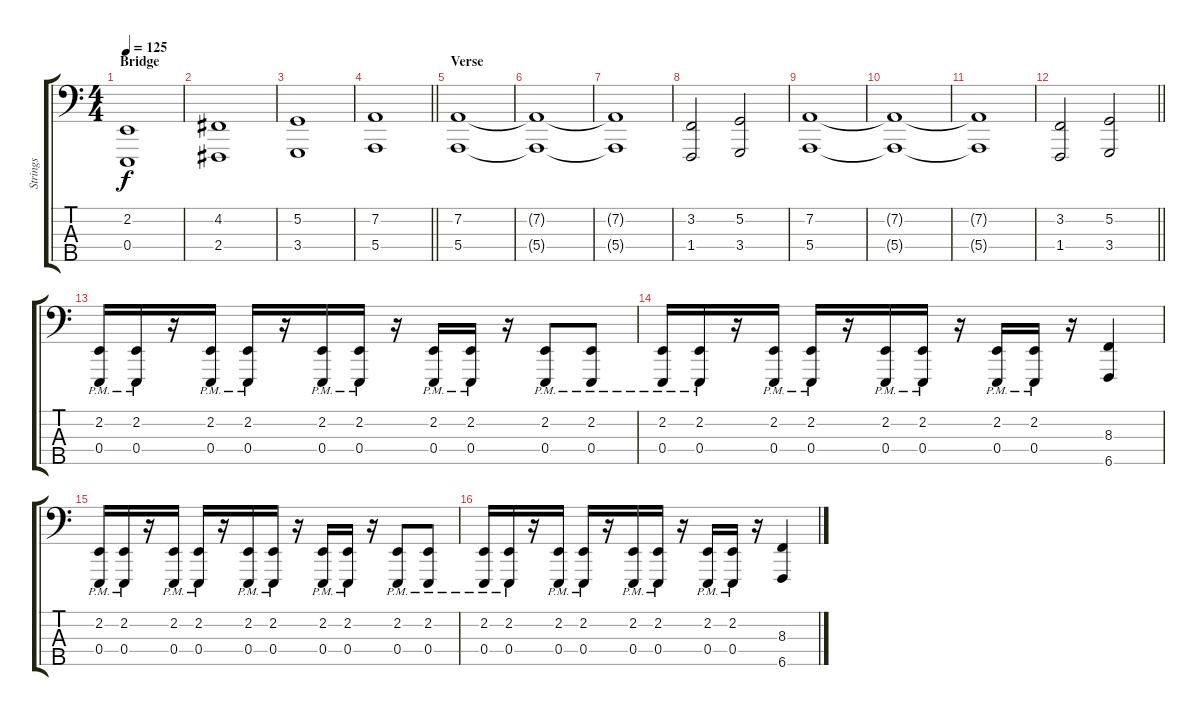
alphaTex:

\track ("Strings" "Strings") {instrument stringensemble1}
\staff {score tabs}
\tuning (G2 D2 A1 E1 B0) {hide}
\ts (4 4)
\section ("" "Bridge ")
\tempo 125
\clef f4
\ks c
(2.2 0.4).1{dy f} |
(4.2 2.4).1 |
(5.2 3.4).1 |
\barLineRight lightlight
(7.2 5.4).1 |
\section ("" "Verse")
(7.2 5.4).1 |
(7.2{t} 5.4{t}).1 |
(7.2{t} 5.4{t}).1 |
(3.2 1.4).2 (5.2 3.4).2 |
(7.2 5.4).1 |
(7.2{t} 5.4{t}).1 |
(7.2{t} 5.4{t}).1 |
\barLineRight lightlight
(3.2 1.4).2 (5.2 3.4).2 |
\section ("" "")
(2.2{pm} 0.4{pm}).16 (2.2{pm} 0.4{pm}).16 r.16 (2.2{pm} 0.4{pm}).16 (2.2{pm} 0.4{pm}).16 r.16 (2.2{pm} 0.4{pm}).16 (2.2{pm} 0.4{pm}).16 r.16 (2.2{pm} 0.4{pm}).16 (2.2{pm} 0.4{pm}).16 r.16 (2.2{pm} 0.4{pm}).8 (2.2{pm} 0.4{pm}).8 |
(2.2{pm} 0.4{pm}).16 (2.2{pm} 0.4{pm}).16 r.16 (2.2{pm} 0.4{pm}).16 (2.2{pm} 0.4{pm}).16 r.16 (2.2{pm} 0.4{pm}).16 (2.2{pm} 0.4{pm}).16 r.16 (2.2{pm} 0.4{pm}).16 (2.2{pm} 0.4{pm}).16 r.16 (8.3 6.5).4 |
(2.2{pm} 0.4{pm}).16 (2.2{pm} 0.4{pm}).16 r.16 (2.2{pm} 0.4{pm}).16 (2.2{pm} 0.4{pm}).16 r.16 (2.2{pm} 0.4{pm}).16 (2.2{pm} 0.4{pm}).16 r.16 (2.2{pm} 0.4{pm}).16 (2.2{pm} 0.4{pm}).16 r.16 (2.2{pm} 0.4{pm}).8 (2.2{pm} 0.4{pm}).8 |
(2.2{pm} 0.4{pm}).16 (2.2{pm} 0.4{pm}).16 r.16 (2.2{pm} 0.4{pm}).16 (2.2{pm} 0.4{pm}).16 r.16 (2.2{pm} 0.4{pm}).16 (2.2{pm} 0.4{pm}).16 r.16 (2.2{pm} 0.4{pm}).16 (2.2{pm} 0.4{pm}).16 r.16 (8.3 6.5).4
